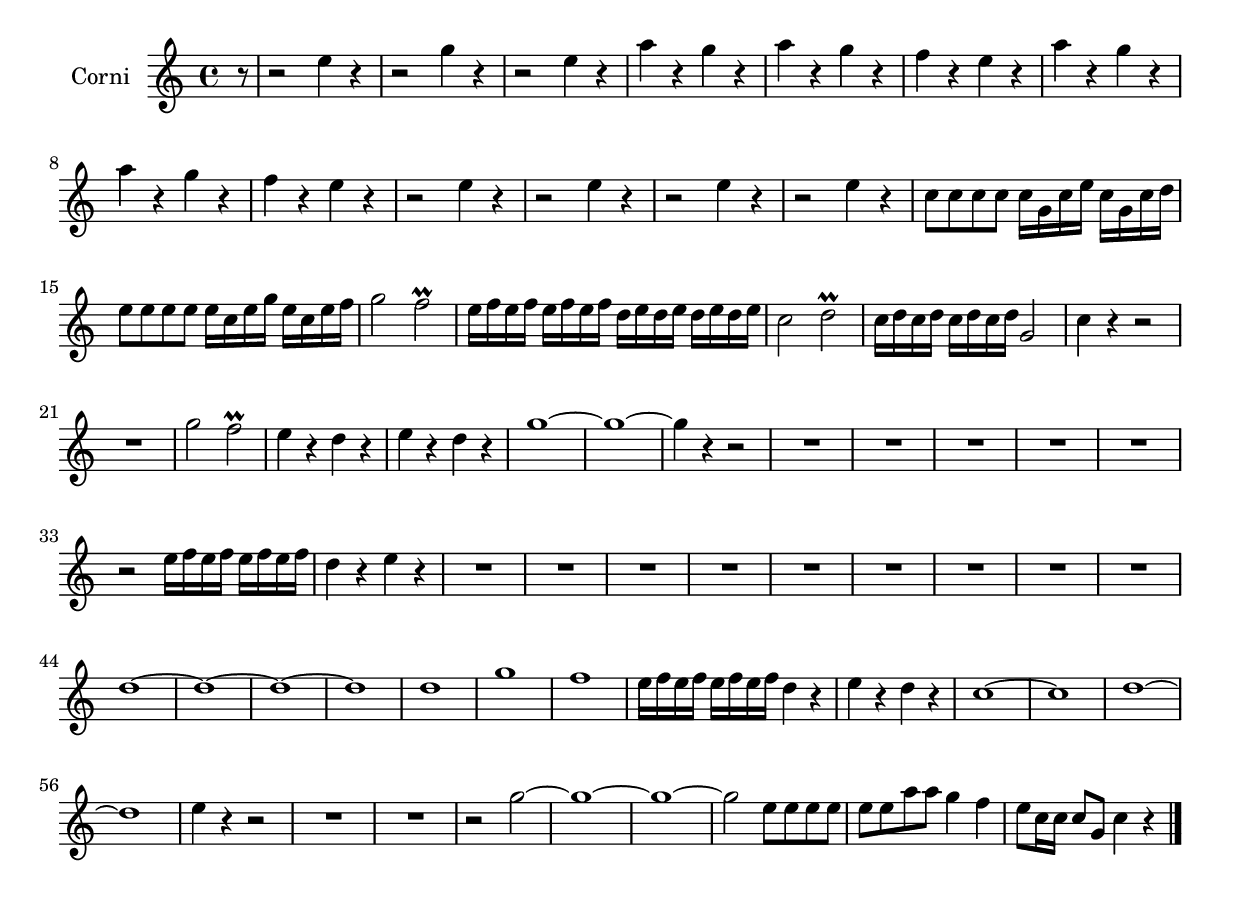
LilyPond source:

\new Staff  {
	\set Staff.instrumentName="Corni"
	\set Staff.midiInstrument="french horn"
	\transposition d
	\key c \major
	\clef treble
	\relative c'' { 	
	\partial 8 r8 |
	r2 e4 r |
	r2 g4 r |
	r2 e4 r |
	a r g r |
	a r g r |
	f r e r |
	a r g r |
	a r g r |
	f r e r |
	r2 e4 r |
	r2 e4 r |
	r2 e4 r |
	r2 e4 r |
	c8 c c c c16 g c e c g c d |
	e8 e e e e16 c e g e c e f |
	g2 f\prall |
	e16 f e f e f e f d e d e d e d e |
	c2 d\prall |
	c16 d c d c d c d g,2 |
	c4 r r2 |
	R1 |
	g'2 f\prall |
	e4 r d r |
	e r d r |
	g1~ |
	g~ |
	g4 r r2 |
	R1*5 |
	r2 e16 f e f e f e f |
	d4 r e r |
	R1*9 |
	d1~ |
	d~ |
	d~ |
	d |
	d |
	g |
	f |
	e16 f e f e f e f d4 r |
	e r d r |
	c1~ |
	c |
	d~ |
	d |
	e4 r r2 |
	R1*2 |
	r2 g~ |
	g1~ |
	g~ |
	g2 e8 e e e |
	e e a a g4 f |
	e8 c16 c c8 g c4 r |
	\bar "|."
	}

}
